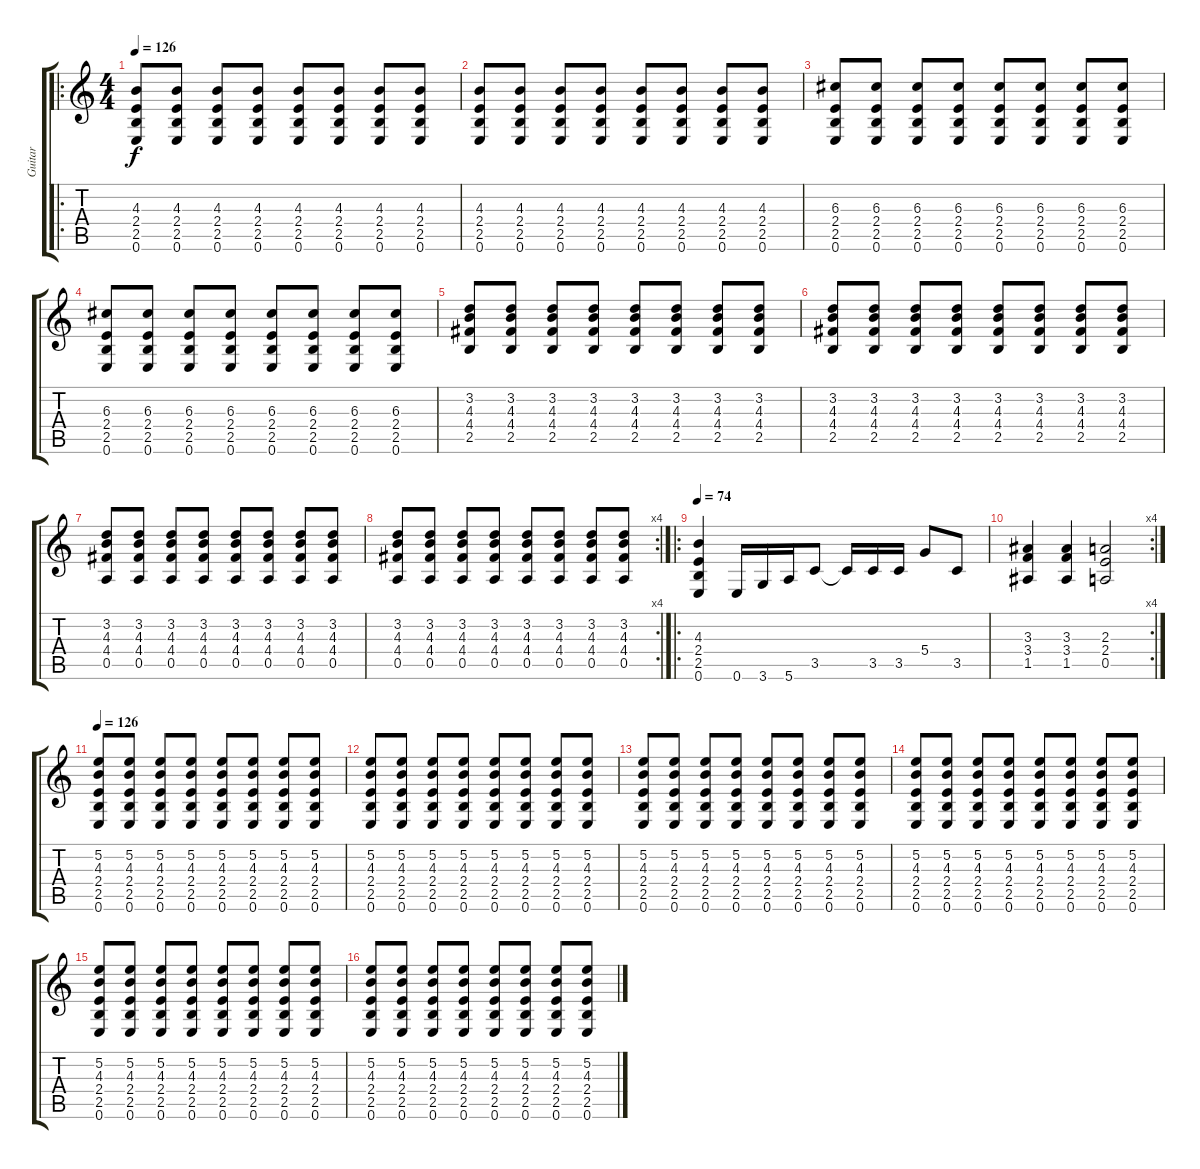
\track ("Guitar" "Guitar") {instrument distortionguitar}
\staff {score tabs}
\tuning (E4 B3 G3 D3 A2 E2) {hide}
\ro
\ts (4 4)
\tempo 126
\clef g2
\ks c
(4.3 2.4 2.5 0.6).8{dy f instrument distortionguitar} (4.3 2.4 2.5 0.6).8 (4.3 2.4 2.5 0.6).8 (4.3 2.4 2.5 0.6).8 (4.3 2.4 2.5 0.6).8 (4.3 2.4 2.5 0.6).8 (4.3 2.4 2.5 0.6).8 (4.3 2.4 2.5 0.6).8 |
(4.3 2.4 2.5 0.6).8 (4.3 2.4 2.5 0.6).8 (4.3 2.4 2.5 0.6).8 (4.3 2.4 2.5 0.6).8 (4.3 2.4 2.5 0.6).8 (4.3 2.4 2.5 0.6).8 (4.3 2.4 2.5 0.6).8 (4.3 2.4 2.5 0.6).8 |
(6.3 2.4 2.5 0.6).8 (6.3 2.4 2.5 0.6).8 (6.3 2.4 2.5 0.6).8 (6.3 2.4 2.5 0.6).8 (6.3 2.4 2.5 0.6).8 (6.3 2.4 2.5 0.6).8 (6.3 2.4 2.5 0.6).8 (6.3 2.4 2.5 0.6).8 |
(6.3 2.4 2.5 0.6).8 (6.3 2.4 2.5 0.6).8 (6.3 2.4 2.5 0.6).8 (6.3 2.4 2.5 0.6).8 (6.3 2.4 2.5 0.6).8 (6.3 2.4 2.5 0.6).8 (6.3 2.4 2.5 0.6).8 (6.3 2.4 2.5 0.6).8 |
(3.2 4.3 4.4 2.5).8 (3.2 4.3 4.4 2.5).8 (3.2 4.3 4.4 2.5).8 (3.2 4.3 4.4 2.5).8 (3.2 4.3 4.4 2.5).8 (3.2 4.3 4.4 2.5).8 (3.2 4.3 4.4 2.5).8 (3.2 4.3 4.4 2.5).8 |
(3.2 4.3 4.4 2.5).8 (3.2 4.3 4.4 2.5).8 (3.2 4.3 4.4 2.5).8 (3.2 4.3 4.4 2.5).8 (3.2 4.3 4.4 2.5).8 (3.2 4.3 4.4 2.5).8 (3.2 4.3 4.4 2.5).8 (3.2 4.3 4.4 2.5).8 |
(3.2 4.3 4.4 0.5).8 (3.2 4.3 4.4 0.5).8 (3.2 4.3 4.4 0.5).8 (3.2 4.3 4.4 0.5).8 (3.2 4.3 4.4 0.5).8 (3.2 4.3 4.4 0.5).8 (3.2 4.3 4.4 0.5).8 (3.2 4.3 4.4 0.5).8 |
\rc 4
(3.2 4.3 4.4 0.5).8 (3.2 4.3 4.4 0.5).8 (3.2 4.3 4.4 0.5).8 (3.2 4.3 4.4 0.5).8 (3.2 4.3 4.4 0.5).8 (3.2 4.3 4.4 0.5).8 (3.2 4.3 4.4 0.5).8 (3.2 4.3 4.4 0.5).8 |
\ro
\tempo 74
(4.3 2.4 2.5 0.6).4 0.6.16 3.6.16 5.6.16 3.5.8 3.5{t}.16 3.5.16 3.5.16 5.4.8 3.5.8 |
\rc 4
(3.3 3.4 1.5).4 (3.3 3.4 1.5).4 (2.3 2.4 0.5).2 |
\tempo 126
(5.2 4.3 2.4 2.5 0.6).8 (5.2 4.3 2.4 2.5 0.6).8 (5.2 4.3 2.4 2.5 0.6).8 (5.2 4.3 2.4 2.5 0.6).8 (5.2 4.3 2.4 2.5 0.6).8 (5.2 4.3 2.4 2.5 0.6).8 (5.2 4.3 2.4 2.5 0.6).8 (5.2 4.3 2.4 2.5 0.6).8 |
(5.2 4.3 2.4 2.5 0.6).8 (5.2 4.3 2.4 2.5 0.6).8 (5.2 4.3 2.4 2.5 0.6).8 (5.2 4.3 2.4 2.5 0.6).8 (5.2 4.3 2.4 2.5 0.6).8 (5.2 4.3 2.4 2.5 0.6).8 (5.2 4.3 2.4 2.5 0.6).8 (5.2 4.3 2.4 2.5 0.6).8 |
(5.2 4.3 2.4 2.5 0.6).8 (5.2 4.3 2.4 2.5 0.6).8 (5.2 4.3 2.4 2.5 0.6).8 (5.2 4.3 2.4 2.5 0.6).8 (5.2 4.3 2.4 2.5 0.6).8 (5.2 4.3 2.4 2.5 0.6).8 (5.2 4.3 2.4 2.5 0.6).8 (5.2 4.3 2.4 2.5 0.6).8 |
(5.2 4.3 2.4 2.5 0.6).8 (5.2 4.3 2.4 2.5 0.6).8 (5.2 4.3 2.4 2.5 0.6).8 (5.2 4.3 2.4 2.5 0.6).8 (5.2 4.3 2.4 2.5 0.6).8 (5.2 4.3 2.4 2.5 0.6).8 (5.2 4.3 2.4 2.5 0.6).8 (5.2 4.3 2.4 2.5 0.6).8 |
(5.2 4.3 2.4 2.5 0.6).8 (5.2 4.3 2.4 2.5 0.6).8 (5.2 4.3 2.4 2.5 0.6).8 (5.2 4.3 2.4 2.5 0.6).8 (5.2 4.3 2.4 2.5 0.6).8 (5.2 4.3 2.4 2.5 0.6).8 (5.2 4.3 2.4 2.5 0.6).8 (5.2 4.3 2.4 2.5 0.6).8 |
(5.2 4.3 2.4 2.5 0.6).8 (5.2 4.3 2.4 2.5 0.6).8 (5.2 4.3 2.4 2.5 0.6).8 (5.2 4.3 2.4 2.5 0.6).8 (5.2 4.3 2.4 2.5 0.6).8 (5.2 4.3 2.4 2.5 0.6).8 (5.2 4.3 2.4 2.5 0.6).8 (5.2 4.3 2.4 2.5 0.6).8
